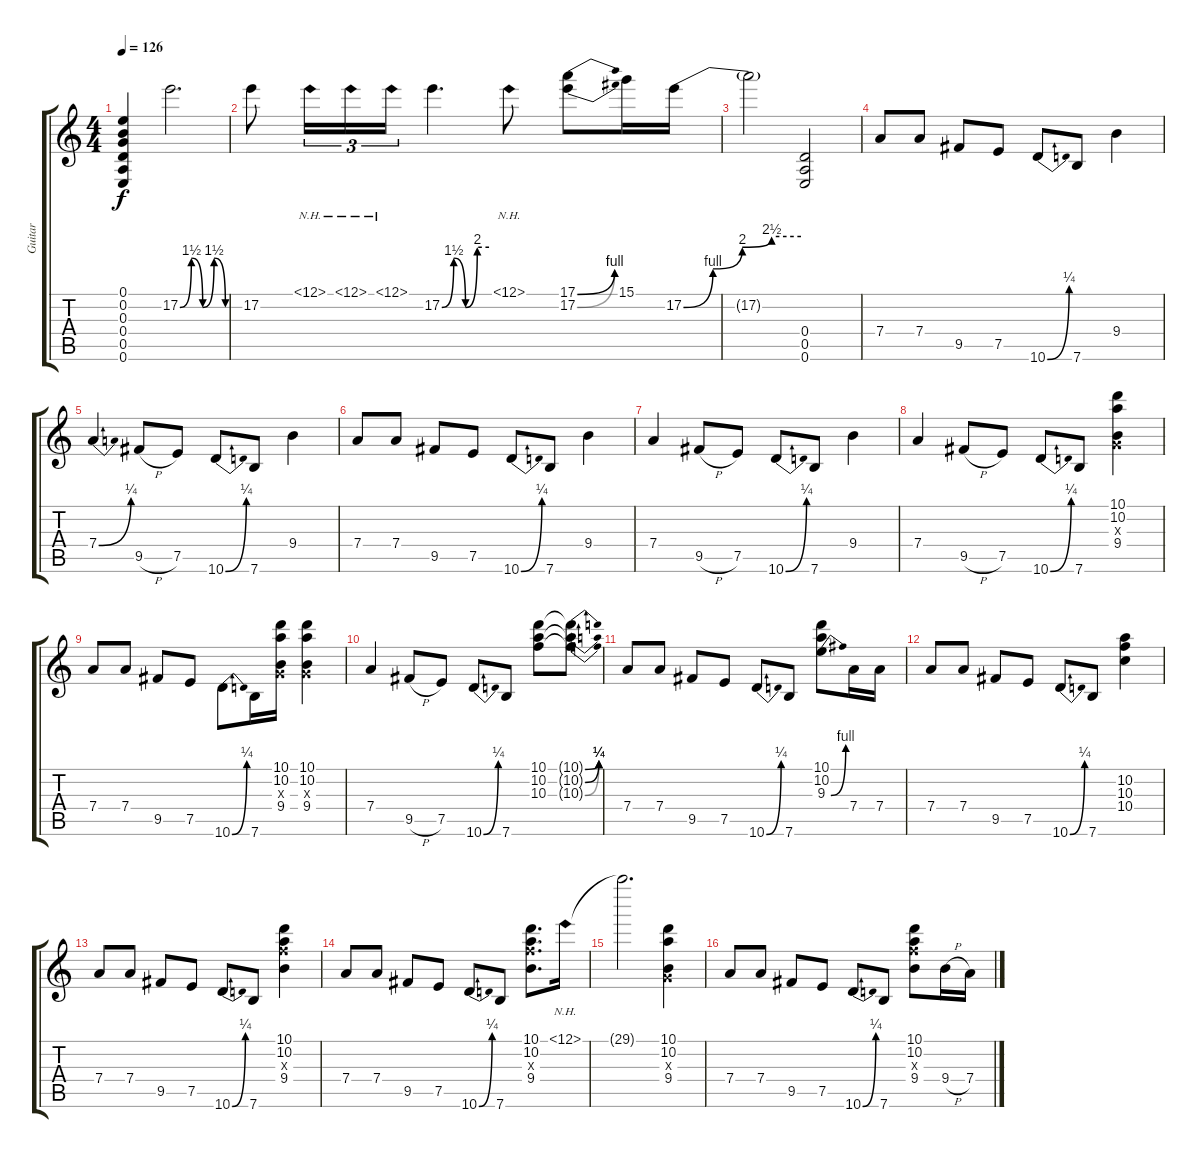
\track ("Guitar" "Guitar") {instrument distortionguitar}
\staff {score tabs}
\tuning (E4 B3 G3 D3 A2 E2) {hide}
\ts (4 4)
\tempo 126
\clef g2
\ks c
(0.1 0.2 0.3 0.4 0.5 0.6).4{dy f} 17.2{be (custom 0 0 15 6 30 0 45 6 60 0)}.2{d} |
17.2.8 29.1{nh}.16{tu (3 2)} 29.1{nh}.16{tu (3 2)} 29.1{nh}.16{tu (3 2)} 17.2{be (custom 0 0 15 6 30 0 45 8 60 8)}.4{d} 29.1{nh}.8 (17.1{be (bend 0 0 60 4)} 17.2{be (bend 0 0 60 4)}).8 15.1.16 17.2{be (custom 0 0 15 4 30 8 45 10 60 10)}.16 |
17.2{t}.2 (0.4 0.5 0.6).2 |
7.4.8 7.4.8 9.5.8 7.5.8 10.6{be (bend 0 0 60 1)}.8 7.6.8 9.4.4 |
7.4{be (bend 0 0 60 1)}.4 9.5{h}.8 7.5.8 10.6{be (bend 0 0 60 1)}.8 7.6.8 9.4.4 |
7.4.8 7.4.8 9.5.8 7.5.8 10.6{be (bend 0 0 60 1)}.8 7.6.8 9.4.4 |
7.4.4 9.5{h}.8 7.5.8 10.6{be (bend 0 0 60 1)}.8 7.6.8 9.4.4 |
7.4.4 9.5{h}.8 7.5.8 10.6{be (bend 0 0 60 1)}.8 7.6.8 (10.1 10.2 0.3{x} 9.4).4 |
7.4.8 7.4.8 9.5.8 7.5.8 10.6{be (bend 0 0 60 1)}.8 7.6.16 (10.1 10.2 0.3{x} 9.4).16 (10.1 10.2 0.3{x} 9.4).4 |
7.4.4 9.5{h}.8 7.5.8 10.6{be (bend 0 0 60 1)}.8 7.6.8 (10.1 10.2 10.3).8 (10.1{be (bend 0 0 60 1) t} 10.2{be (bend 0 0 60 1) t} 10.3{be (bend 0 0 60 1) t}).8 |
7.4.8 7.4.8 9.5.8 7.5.8 10.6{be (bend 0 0 60 1)}.8 7.6.8 (10.1 10.2 9.3{be (bend 0 0 60 4)}).8 7.4.16 7.4.16 |
7.4.8 7.4.8 9.5.8 7.5.8 10.6{be (bend 0 0 60 1)}.8 7.6.8 (10.2 10.3 10.4).4 |
7.4.8 7.4.8 9.5.8 7.5.8 10.6{be (bend 0 0 60 1)}.8 7.6.8 (10.1 10.2 10.3{x} 9.4).4 |
7.4.8 7.4.8 9.5.8 7.5.8 10.6{be (bend 0 0 60 1)}.8 7.6.8 (10.1 10.2 10.3{x} 9.4).8{d} 29.1{nh}.16 |
29.1{t}.2{d} (10.1 10.2 0.3{x} 9.4).4 |
7.4.8 7.4.8 9.5.8 7.5.8 10.6{be (bend 0 0 60 1)}.8 7.6.8 (10.1 10.2 10.3{x} 9.4).8 9.4{h}.16 7.4.16
